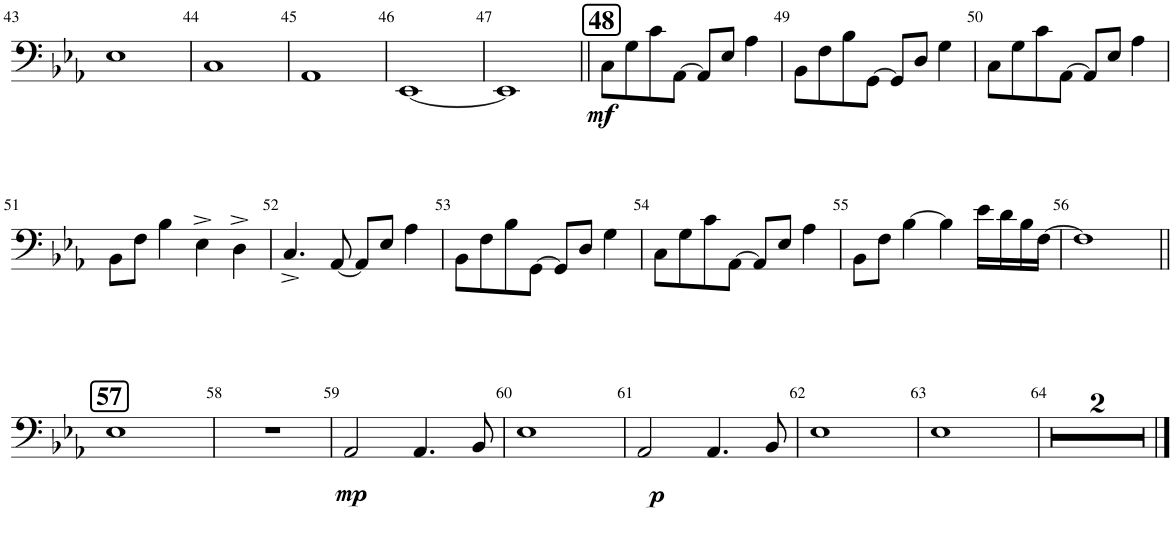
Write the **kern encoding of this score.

**kern	**dynam
*part1	*part1
*staff1	*staff1
*I"Violoncello	*
*I'Vc	*
!!LO:PB:g=z
*clefF4	*
*k[b-e-a-]	*
*M4/4	*
=43	=43
1E-	.
=44	=44
1C	.
=45	=45
1AA-	.
=46	=46
[1EE-	.
=47	=47
1EE-]	.
=47X6||	=47X6||
!LO:TX:a:B:t=48	!
!	!LO:DY:b
8C\L	mf
8G\	.
8c\	.
[8AA-\J	.
8AA-/L]	.
8E-/J	.
4A-\	.
=49	=49
8BB-\L	.
8F\	.
8B-\	.
[8GG\J	.
8GG/L]	.
8D/J	.
4G\	.
=50	=50
8C\L	.
8G\	.
8c\	.
[8AA-\J	.
8AA-/L]	.
8E-/J	.
4A-\	.
!!LO:LB:g=z
=51	=51
8BB-\L	.
8F\J	.
4B-\	.
4E-^\	.
4D^\	.
=52	=52
4.C^/	.
[8AA-/	.
8AA-/L]	.
8E-/J	.
4A-\	.
=53	=53
8BB-\L	.
8F\	.
8B-\	.
[8GG\J	.
8GG/L]	.
8D/J	.
4G\	.
=54	=54
8C\L	.
8G\	.
8c\	.
[8AA-\J	.
8AA-/L]	.
8E-/J	.
4A-\	.
=55	=55
8BB-\L	.
8F\J	.
[4B-\	.
4B-\]	.
16e-\LL	.
16d\	.
16B-\	.
[16F\JJ	.
=56	=56
1F]	.
!!LO:LB:g=z
=56X7||	=56X7||
!LO:TX:a:B:t=57	!
1E-	.
=58	=58
1r	.
=59	=59
!	!LO:DY:b
2AA-/	mp
4.AA-/	.
8BB-/	.
=60	=60
1E-	.
=61	=61
!	!LO:DY:b
2AA-/	p
4.AA-/	.
8BB-/	.
=62	=62
1E-	.
=63	=63
1E-	.
=64	=64
1r	.
=	=
*-	*-
